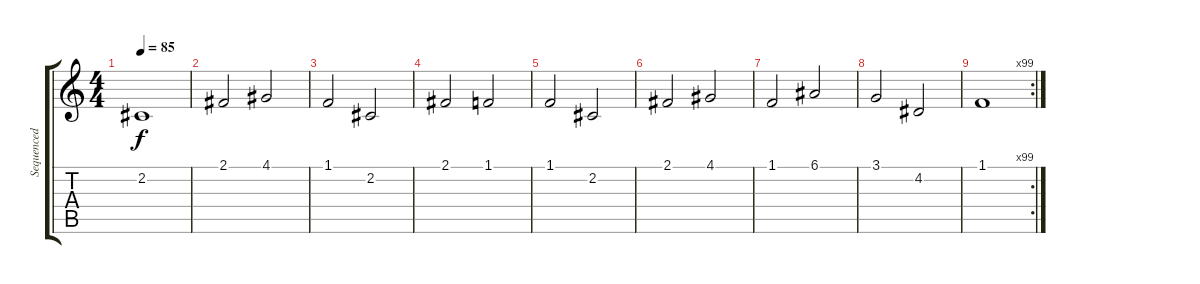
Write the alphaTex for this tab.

\track ("Sequenced by Daniel Lippert" "Sequenced ") {instrument stringensemble1}
\staff {score tabs}
\tuning (E4 B3 G3 D3 A2 E2) {hide}
\ts (4 4)
\tempo 85
\clef g2
\ks c
2.2{t}.1{dy f} |
2.1.2{volume 16} 4.1.2 |
1.1.2 2.2.2 |
2.1.2 1.1.2 |
1.1.2 2.2.2 |
2.1.2 4.1.2 |
1.1.2 6.1.2 |
3.1.2 4.2.2 |
\rc 99
1.1.1
